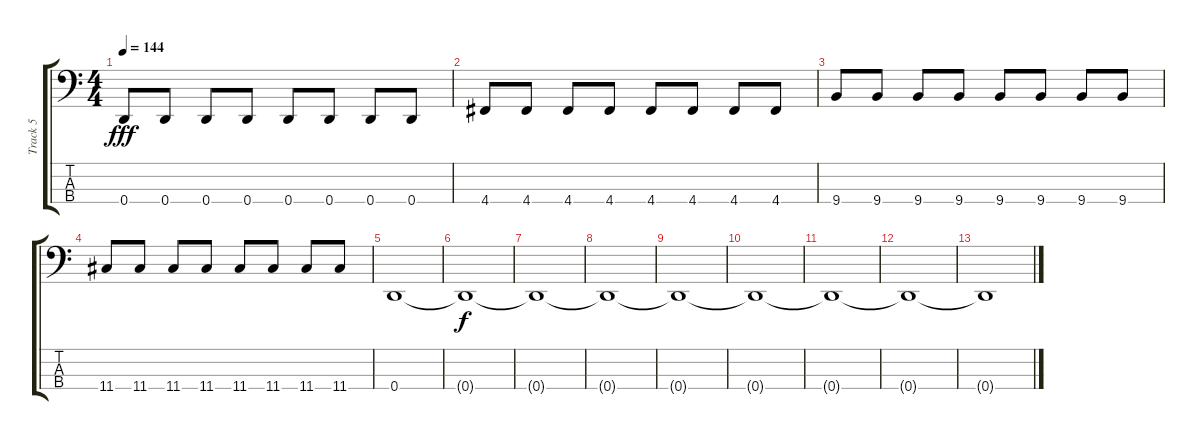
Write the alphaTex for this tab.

\track ("Track 5" "Track 5") {instrument electricbassfinger}
\staff {score tabs}
\tuning (G2 D2 A1 D1) {hide}
\ts (4 4)
\tempo 144
\clef f4
\ks c
0.4.8{dy fff} 0.4.8 0.4.8 0.4.8 0.4.8 0.4.8 0.4.8 0.4.8 |
4.4.8 4.4.8 4.4.8 4.4.8 4.4.8 4.4.8 4.4.8 4.4.8 |
9.4.8 9.4.8 9.4.8 9.4.8 9.4.8 9.4.8 9.4.8 9.4.8 |
11.4.8 11.4.8 11.4.8 11.4.8 11.4.8 11.4.8 11.4.8 11.4.8 |
0.4.1 |
0.4{t}.1{dy f} |
0.4{t}.1 |
0.4{t}.1 |
0.4{t}.1 |
0.4{t}.1 |
0.4{t}.1 |
0.4{t}.1 |
0.4{t}.1
